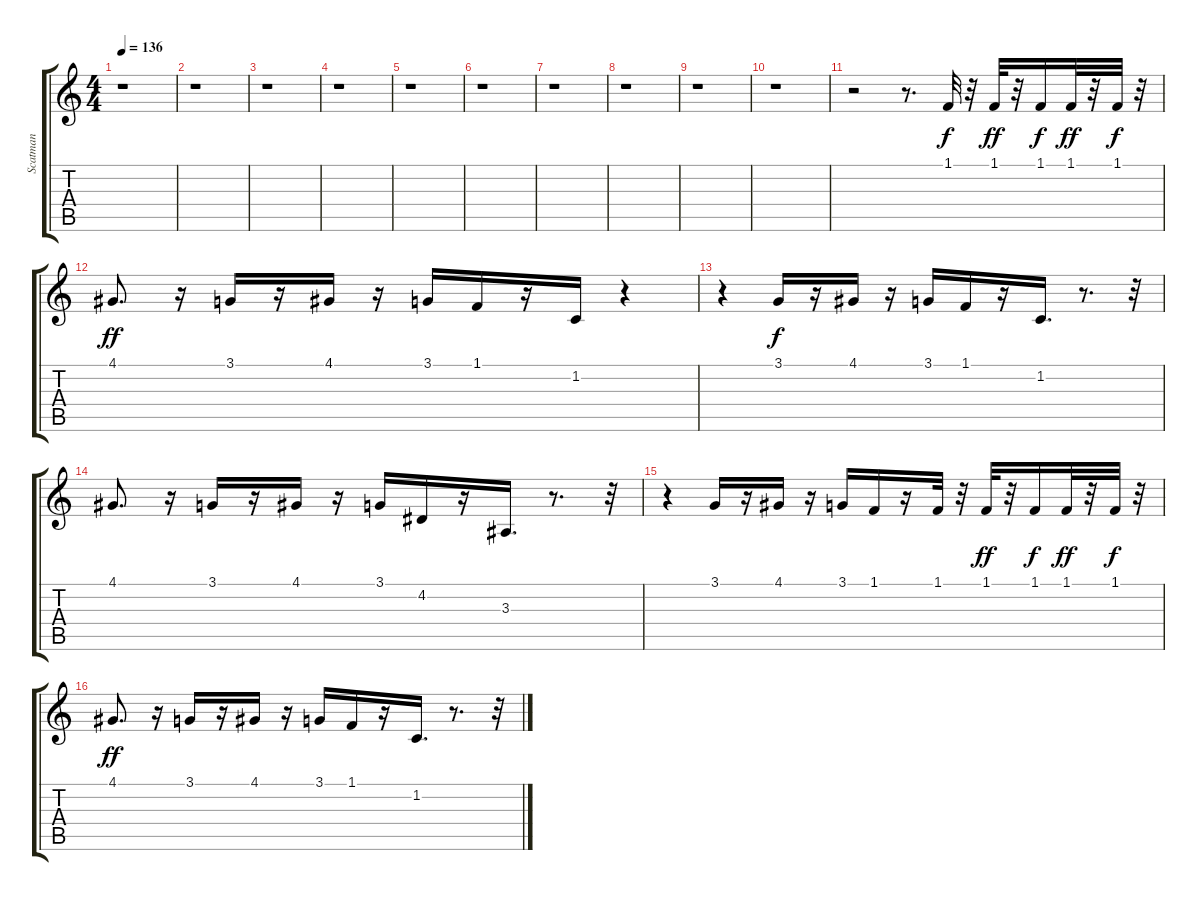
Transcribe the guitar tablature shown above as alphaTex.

\track ("Scatman" "Scatman") {instrument altosax}
\staff {score tabs}
\tuning (E4 B3 G3 D3 A2 E2) {hide}
\ts (4 4)
\tempo 136
\clef g2
\ks c
r.1{dy f} |
r.1 |
r.1 |
r.1 |
r.1 |
r.1 |
r.1 |
r.1 |
r.1 |
r.1 |
r.2 r.8{d} 1.1.32 r.32 1.1.32{dy ff} r.32 1.1.16{dy f} 1.1.32{dy ff} r.32 1.1.32{dy f} r.32 |
4.1.8{d dy ff} r.16 3.1.16 r.16 4.1.16 r.16 3.1.16 1.1.16 r.16 1.2.16 r.4 |
r.4 3.1.16{dy f} r.16 4.1.16 r.16 3.1.16 1.1.16 r.16 1.2.16{d} r.8{d} r.32 |
4.1.8{d} r.16 3.1.16 r.16 4.1.16 r.16 3.1.16 4.2.16 r.16 3.3.16{d} r.8{d} r.32 |
r.4 3.1.16 r.16 4.1.16 r.16 3.1.16 1.1.16 r.16 1.1.32 r.32 1.1.32{dy ff} r.32 1.1.16{dy f} 1.1.32{dy ff} r.32 1.1.32{dy f} r.32 |
4.1.8{d dy ff} r.16 3.1.16 r.16 4.1.16 r.16 3.1.16 1.1.16 r.16 1.2.16{d} r.8{d} r.32
